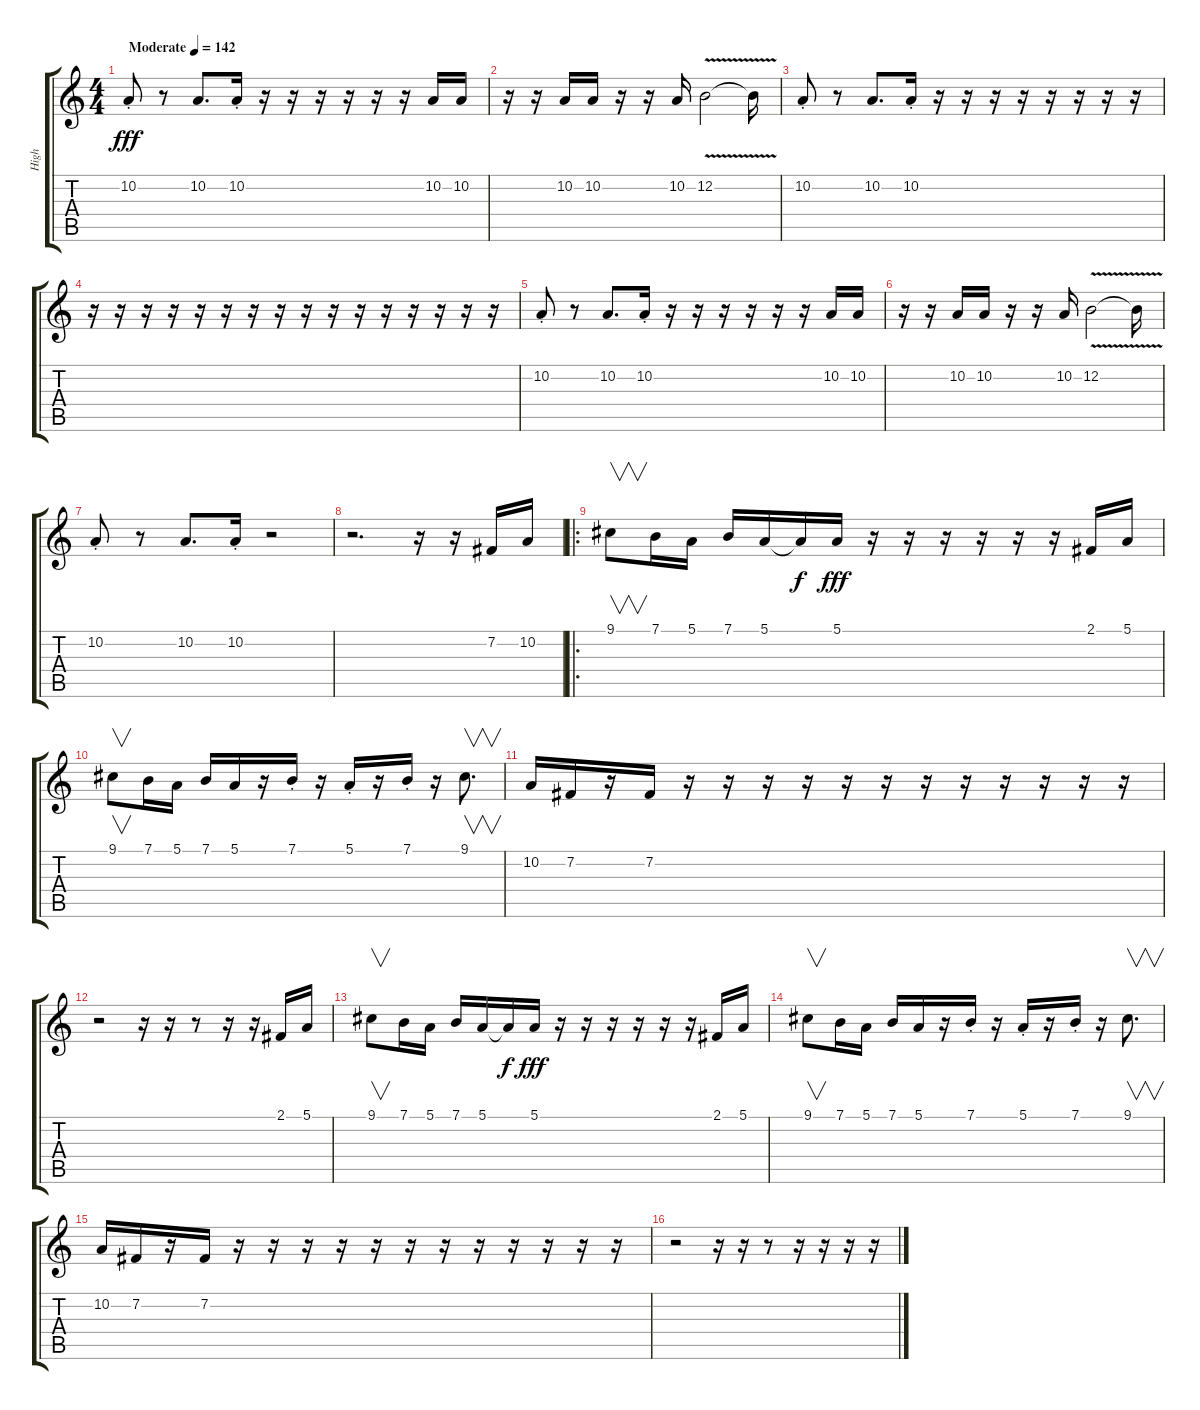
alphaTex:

\track ("High" "High") {instrument lead8bassandlead}
\staff {score tabs}
\tuning (E4 B3 G3 D3 A2 E2) {hide}
\ts (4 4)
\tempo (142 "Moderate")
\clef g2
\ks c
10.2{st}.8{dy fff instrument lead8bassandlead} r.8 10.2.8{d} 10.2{st}.16 r.16 r.16 r.16 r.16 r.16 r.16 10.2.16 10.2.16 |
r.16 r.16 10.2.16 10.2.16 r.16 r.16 10.2.16 12.2{v}.2 12.2{t}.16 |
10.2{st}.8 r.8 10.2.8{d} 10.2{st}.16 r.16 r.16 r.16 r.16 r.16 r.16 r.16 r.16 |
r.16 r.16 r.16 r.16 r.16 r.16 r.16 r.16 r.16 r.16 r.16 r.16 r.16 r.16 r.16 r.16 |
10.2{st}.8 r.8 10.2.8{d} 10.2{st}.16 r.16 r.16 r.16 r.16 r.16 r.16 10.2.16 10.2.16 |
r.16 r.16 10.2.16 10.2.16 r.16 r.16 10.2.16 12.2{v}.2 12.2{t}.16 |
10.2{st}.8 r.8 10.2.8{d} 10.2{st}.16 r.2 |
r.2{d} r.16 r.16 7.2.16 10.2.16 |
\ro
9.1.8{v} 7.1.16 5.1.16 7.1.16 5.1.16 5.1{t}.16{dy f} 5.1.16{dy fff} r.16 r.16 r.16 r.16 r.16 r.16 2.1.16 5.1.16 |
9.1.8{v} 7.1.16 5.1.16 7.1.16 5.1.16 r.16 7.1{st}.16 r.16 5.1{st}.16 r.16 7.1{st}.16 r.16 9.1.8{v d} |
10.2.16 7.2.16 r.16 7.2.16 r.16 r.16 r.16 r.16 r.16 r.16 r.16 r.16 r.16 r.16 r.16 r.16 |
r.2 r.16 r.16 r.8 r.16 r.16 2.1.16 5.1.16 |
9.1.8{v} 7.1.16 5.1.16 7.1.16 5.1.16 5.1{t}.16{dy f} 5.1.16{dy fff} r.16 r.16 r.16 r.16 r.16 r.16 2.1.16 5.1.16 |
9.1.8{v} 7.1.16 5.1.16 7.1.16 5.1.16 r.16 7.1{st}.16 r.16 5.1{st}.16 r.16 7.1{st}.16 r.16 9.1.8{v d} |
10.2.16 7.2.16 r.16 7.2.16 r.16 r.16 r.16 r.16 r.16 r.16 r.16 r.16 r.16 r.16 r.16 r.16 |
r.2 r.16 r.16 r.8 r.16 r.16 r.16 r.16
